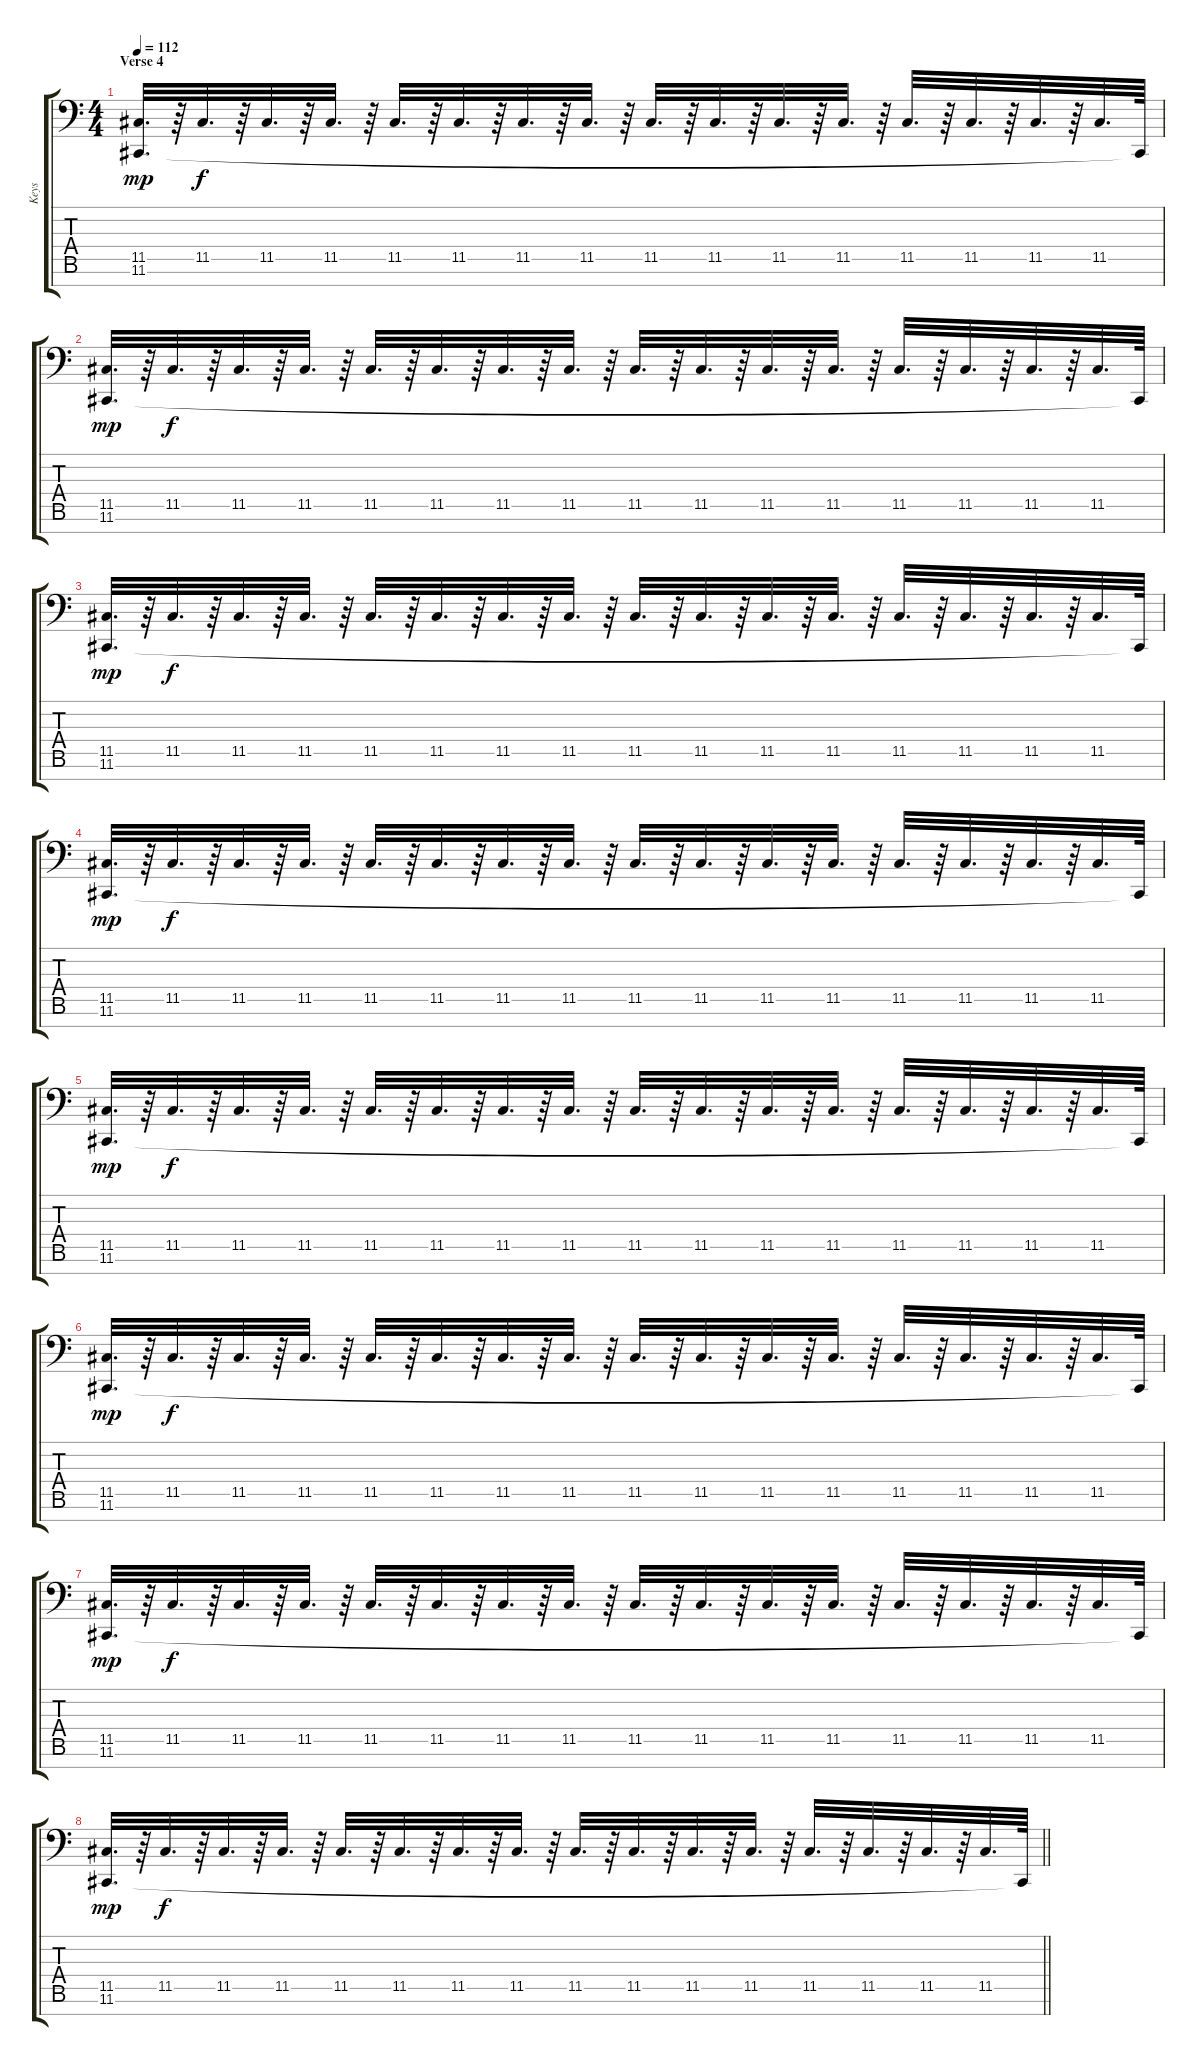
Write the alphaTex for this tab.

\track ("Keys" "Keys") {instrument lead2sawtooth}
\staff {score tabs}
\tuning (D6 D5 D4 D3 D2 D1 D0) {hide}
\ts (4 4)
\section ("" "Verse 4")
\tempo 112
\clef f4
\ks c
(11.5 11.6).32{d dy mp} r.64 11.5.32{d dy f} r.64 11.5.32{d} r.64 11.5.32{d} r.64 11.5.32{d} r.64 11.5.32{d} r.64 11.5.32{d} r.64 11.5.32{d} r.64 11.5.32{d} r.64 11.5.32{d} r.64 11.5.32{d} r.64 11.5.32{d} r.64 11.5.32{d} r.64 11.5.32{d} r.64 11.5.32{d} r.64 11.5.32{d} 11.6{t}.64 |
(11.5 11.6).32{d dy mp} r.64 11.5.32{d dy f} r.64 11.5.32{d} r.64 11.5.32{d} r.64 11.5.32{d} r.64 11.5.32{d} r.64 11.5.32{d} r.64 11.5.32{d} r.64 11.5.32{d} r.64 11.5.32{d} r.64 11.5.32{d} r.64 11.5.32{d} r.64 11.5.32{d} r.64 11.5.32{d} r.64 11.5.32{d} r.64 11.5.32{d} 11.6{t}.64 |
(11.5 11.6).32{d dy mp} r.64 11.5.32{d dy f} r.64 11.5.32{d} r.64 11.5.32{d} r.64 11.5.32{d} r.64 11.5.32{d} r.64 11.5.32{d} r.64 11.5.32{d} r.64 11.5.32{d} r.64 11.5.32{d} r.64 11.5.32{d} r.64 11.5.32{d} r.64 11.5.32{d} r.64 11.5.32{d} r.64 11.5.32{d} r.64 11.5.32{d} 11.6{t}.64 |
(11.5 11.6).32{d dy mp} r.64 11.5.32{d dy f} r.64 11.5.32{d} r.64 11.5.32{d} r.64 11.5.32{d} r.64 11.5.32{d} r.64 11.5.32{d} r.64 11.5.32{d} r.64 11.5.32{d} r.64 11.5.32{d} r.64 11.5.32{d} r.64 11.5.32{d} r.64 11.5.32{d} r.64 11.5.32{d} r.64 11.5.32{d} r.64 11.5.32{d} 11.6{t}.64 |
(11.5 11.6).32{d dy mp} r.64 11.5.32{d dy f} r.64 11.5.32{d} r.64 11.5.32{d} r.64 11.5.32{d} r.64 11.5.32{d} r.64 11.5.32{d} r.64 11.5.32{d} r.64 11.5.32{d} r.64 11.5.32{d} r.64 11.5.32{d} r.64 11.5.32{d} r.64 11.5.32{d} r.64 11.5.32{d} r.64 11.5.32{d} r.64 11.5.32{d} 11.6{t}.64 |
(11.5 11.6).32{d dy mp} r.64 11.5.32{d dy f} r.64 11.5.32{d} r.64 11.5.32{d} r.64 11.5.32{d} r.64 11.5.32{d} r.64 11.5.32{d} r.64 11.5.32{d} r.64 11.5.32{d} r.64 11.5.32{d} r.64 11.5.32{d} r.64 11.5.32{d} r.64 11.5.32{d} r.64 11.5.32{d} r.64 11.5.32{d} r.64 11.5.32{d} 11.6{t}.64 |
(11.5 11.6).32{d dy mp} r.64 11.5.32{d dy f} r.64 11.5.32{d} r.64 11.5.32{d} r.64 11.5.32{d} r.64 11.5.32{d} r.64 11.5.32{d} r.64 11.5.32{d} r.64 11.5.32{d} r.64 11.5.32{d} r.64 11.5.32{d} r.64 11.5.32{d} r.64 11.5.32{d} r.64 11.5.32{d} r.64 11.5.32{d} r.64 11.5.32{d} 11.6{t}.64 |
\barLineRight lightlight
(11.5 11.6).32{d dy mp} r.64 11.5.32{d dy f} r.64 11.5.32{d} r.64 11.5.32{d} r.64 11.5.32{d} r.64 11.5.32{d} r.64 11.5.32{d} r.64 11.5.32{d} r.64 11.5.32{d} r.64 11.5.32{d} r.64 11.5.32{d} r.64 11.5.32{d} r.64 11.5.32{d} r.64 11.5.32{d} r.64 11.5.32{d} r.64 11.5.32{d} 11.6{t}.64
